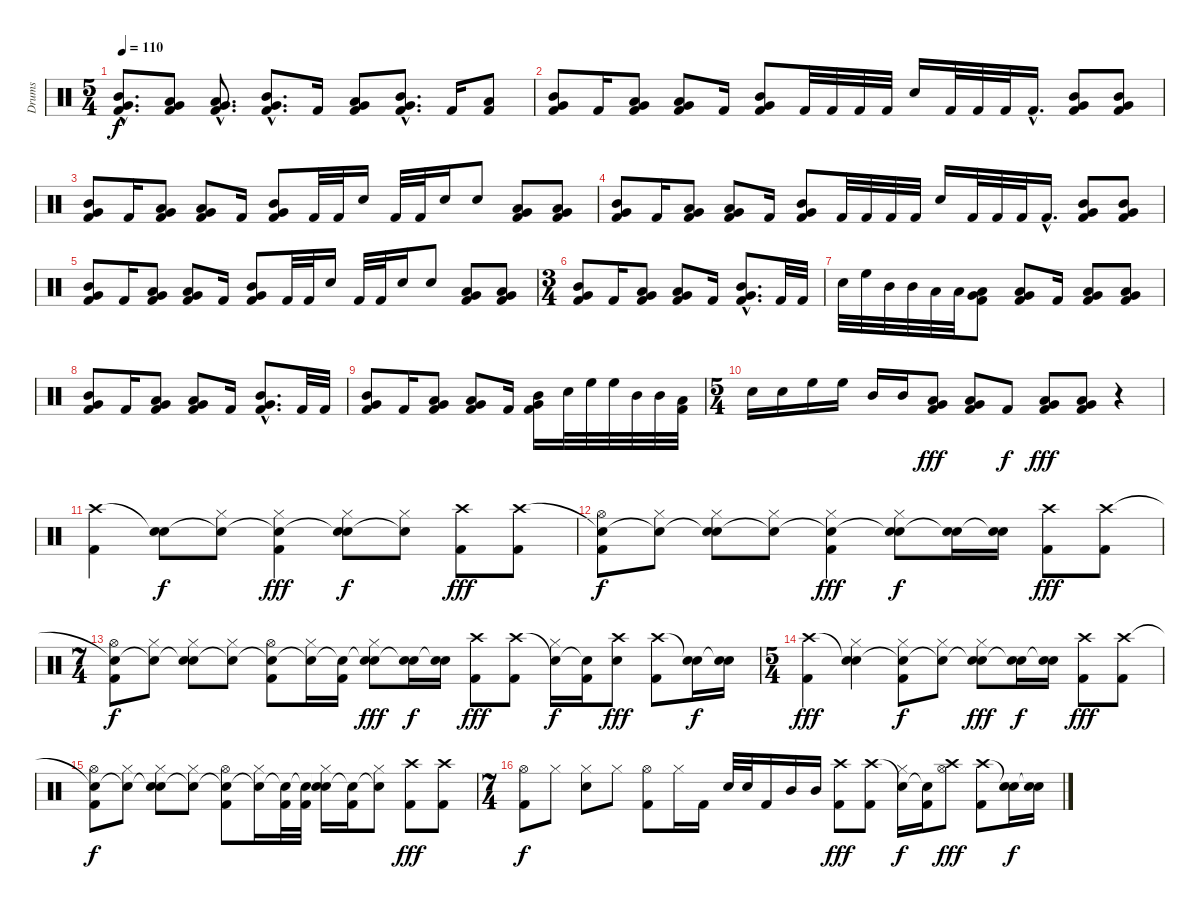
\track ("Drums" "Drums") {instrument percussion}
\staff {score}
\articulation defaults
\ts (5 4)
\tempo 110
\clef neutral
\ks c
("Mid Tom (hit)"{hac} "Very Low Tom (hit)"{hac} "Kick (hit) 2"{hac}).8{d dy f} ("Low Floor Tom (hit)" "Very Low Tom (hit)" "Kick (hit) 2").8 ("Low Floor Tom (hit)"{hac} "Very Low Tom (hit)"{hac} "Kick (hit) 2"{hac}).8{d} ("Mid Tom (hit)"{hac} "Very Low Tom (hit)"{hac} "Kick (hit) 2"{hac}).8{d} "Kick (hit) 2".16 ("Low Floor Tom (hit)" "Very Low Tom (hit)" "Kick (hit) 2").8 ("Mid Tom (hit)"{hac} "Very Low Tom (hit)"{hac} "Kick (hit) 2"{hac}).8{d} "Kick (hit) 2".16 ("Low Floor Tom (hit)" "Kick (hit) 2").8 |
("Mid Tom (hit)" "Very Low Tom (hit)" "Kick (hit) 2").8 "Kick (hit) 2".16 ("Low Floor Tom (hit)" "Very Low Tom (hit)" "Kick (hit) 2").8 ("Low Floor Tom (hit)" "Very Low Tom (hit)" "Kick (hit) 2").8 "Kick (hit) 2".16 ("Mid Tom (hit)" "Very Low Tom (hit)" "Kick (hit) 2").8 "Kick (hit) 2".32 "Kick (hit) 2".32 "Kick (hit) 2".32 "Kick (hit) 2".32 "Snare (hit) 2".16 "Kick (hit) 2".32 "Kick (hit) 2".32 "Kick (hit) 2".32 "Kick (hit) 2"{hac}.16{d} ("Mid Tom (hit)" "Very Low Tom (hit)" "Kick (hit) 2").8 ("Mid Tom (hit)" "Very Low Tom (hit)" "Kick (hit) 2").8 |
("Mid Tom (hit)" "Very Low Tom (hit)" "Kick (hit) 2").8 "Kick (hit) 2".16 ("Low Floor Tom (hit)" "Very Low Tom (hit)" "Kick (hit) 2").8 ("Low Floor Tom (hit)" "Very Low Tom (hit)" "Kick (hit) 2").8 "Kick (hit) 2".16 ("Mid Tom (hit)" "Very Low Tom (hit)" "Kick (hit) 2").8 "Kick (hit) 2".32 "Kick (hit) 2".32 "Snare (hit) 2".16 "Kick (hit) 2".32 "Kick (hit) 2".32 "Snare (hit) 2".16 "Snare (hit) 2".8 ("Low Floor Tom (hit)" "Very Low Tom (hit)" "Kick (hit) 2").8 ("Low Floor Tom (hit)" "Very Low Tom (hit)" "Kick (hit) 2").8 |
("Mid Tom (hit)" "Very Low Tom (hit)" "Kick (hit) 2").8 "Kick (hit) 2".16 ("Low Floor Tom (hit)" "Very Low Tom (hit)" "Kick (hit) 2").8 ("Low Floor Tom (hit)" "Very Low Tom (hit)" "Kick (hit) 2").8 "Kick (hit) 2".16 ("Mid Tom (hit)" "Very Low Tom (hit)" "Kick (hit) 2").8 "Kick (hit) 2".32 "Kick (hit) 2".32 "Kick (hit) 2".32 "Kick (hit) 2".32 "Snare (hit) 2".16 "Kick (hit) 2".32 "Kick (hit) 2".32 "Kick (hit) 2".32 "Kick (hit) 2"{hac}.16{d} ("Mid Tom (hit)" "Very Low Tom (hit)" "Kick (hit) 2").8 ("Mid Tom (hit)" "Very Low Tom (hit)" "Kick (hit) 2").8 |
("Mid Tom (hit)" "Very Low Tom (hit)" "Kick (hit) 2").8 "Kick (hit) 2".16 ("Low Floor Tom (hit)" "Very Low Tom (hit)" "Kick (hit) 2").8 ("Low Floor Tom (hit)" "Very Low Tom (hit)" "Kick (hit) 2").8 "Kick (hit) 2".16 ("Mid Tom (hit)" "Very Low Tom (hit)" "Kick (hit) 2").8 "Kick (hit) 2".32 "Kick (hit) 2".32 "Snare (hit) 2".16 "Kick (hit) 2".32 "Kick (hit) 2".32 "Snare (hit) 2".16 "Snare (hit) 2".8 ("Low Floor Tom (hit)" "Very Low Tom (hit)" "Kick (hit) 2").8 ("Low Floor Tom (hit)" "Very Low Tom (hit)" "Kick (hit) 2").8 |
\ts (3 4)
("Mid Tom (hit)" "Very Low Tom (hit)" "Kick (hit) 2").8 "Kick (hit) 2".16 ("Low Floor Tom (hit)" "Very Low Tom (hit)" "Kick (hit) 2").8 ("Low Floor Tom (hit)" "Very Low Tom (hit)" "Kick (hit) 2").8 "Kick (hit) 2".16 ("Mid Tom (hit)"{hac} "Very Low Tom (hit)"{hac} "Kick (hit) 2"{hac}).8{d} "Kick (hit) 2".32 "Kick (hit) 2".32 |
"Snare (hit) 2".32 "High Floor Tom (hit)".32 "Mid Tom (hit)".32 "Mid Tom (hit)".32 "Low Floor Tom (hit)".32 "Low Floor Tom (hit)".32 ("Low Floor Tom (hit)" "Very Low Tom (hit)" "Kick (hit) 2").8 ("Low Floor Tom (hit)" "Very Low Tom (hit)" "Kick (hit) 2").8 "Kick (hit) 2".16 ("Low Floor Tom (hit)" "Very Low Tom (hit)" "Kick (hit) 2").8 ("Low Floor Tom (hit)" "Very Low Tom (hit)" "Kick (hit) 2").8 |
("Mid Tom (hit)" "Very Low Tom (hit)" "Kick (hit) 2").8 "Kick (hit) 2".16 ("Low Floor Tom (hit)" "Very Low Tom (hit)" "Kick (hit) 2").8 ("Low Floor Tom (hit)" "Very Low Tom (hit)" "Kick (hit) 2").8 "Kick (hit) 2".16 ("Mid Tom (hit)"{hac} "Very Low Tom (hit)"{hac} "Kick (hit) 2"{hac}).8{d} "Kick (hit) 2".32 "Kick (hit) 2".32 |
("Mid Tom (hit)" "Very Low Tom (hit)" "Kick (hit) 2").8 "Kick (hit) 2".16 ("Low Floor Tom (hit)" "Very Low Tom (hit)" "Kick (hit) 2").8 ("Low Floor Tom (hit)" "Very Low Tom (hit)" "Kick (hit) 2").8 "Kick (hit) 2".16 ("Mid Tom (hit)" "Very Low Tom (hit)" "Kick (hit) 2").16 "Snare (hit) 2".32 "High Floor Tom (hit)".32 "High Floor Tom (hit)".32 "Mid Tom (hit)".32 "Mid Tom (hit)".32 ("Low Floor Tom (hit)" "Kick (hit) 2").32 |
\ts (5 4)
"Snare (hit) 2".16 "Snare (hit) 2".16 "High Floor Tom (hit)".16 "High Floor Tom (hit)".16 "Mid Tom (hit)".16 "Mid Tom (hit)".16 ("Low Floor Tom (hit)" "Very Low Tom (hit)" "Kick (hit) 2").8{dy fff} ("Low Floor Tom (hit)" "Very Low Tom (hit)" "Kick (hit) 2").8 "Kick (hit) 2".8{dy f} ("Low Floor Tom (hit)" "Very Low Tom (hit)" "Kick (hit) 2").8{dy fff} ("Low Floor Tom (hit)" "Very Low Tom (hit)" "Kick (hit) 2").8 r.4 |
("Crash high (hit)" "Kick (hit) 2").4 ("Snare (hit)"{t} "Snare (hit) 2").8{dy f} ("Snare (hit)"{t} "Hi-Hat (closed)").8 ("Snare (hit)"{t} "Hi-Hat (closed)" "Kick (hit) 2").4{dy fff} ("Snare (hit)"{t} "Hi-Hat (closed)" "Snare (hit) 2").8{dy f} ("Snare (hit)"{t} "Hi-Hat (closed)").8 ("Crash high (hit)" "Kick (hit) 2").8{dy fff} ("Crash high (hit)" "Kick (hit) 2").8 |
("Snare (hit)"{t} "Hi-Hat (open)" "Kick (hit) 2").8{dy f} ("Snare (hit)"{t} "Hi-Hat (closed)").8 ("Snare (hit)"{t} "Hi-Hat (closed)" "Snare (hit) 2").8 ("Snare (hit)"{t} "Hi-Hat (closed)").8 ("Snare (hit)"{t} "Hi-Hat (closed)" "Kick (hit) 2").4{dy fff} ("Snare (hit)"{t} "Hi-Hat (closed)" "Snare (hit) 2").8{dy f} ("Snare (hit)"{t} "Snare (hit) 2").16 ("Snare (hit)"{t} "Snare (hit) 2").16 ("Crash high (hit)" "Kick (hit) 2").8{dy fff} ("Crash high (hit)" "Kick (hit) 2").8 |
\ts (7 4)
("Snare (hit)"{t} "Hi-Hat (open)" "Kick (hit) 2").8{dy f} ("Snare (hit)"{t} "Hi-Hat (closed)").8 ("Snare (hit)"{t} "Hi-Hat (closed)" "Snare (hit) 2").8 ("Snare (hit)"{t} "Hi-Hat (closed)").8 ("Snare (hit)"{t} "Hi-Hat (open)" "Kick (hit) 2").8 ("Snare (hit)"{t} "Hi-Hat (closed)").16 ("Snare (hit)"{t} "Kick (hit) 2").16 ("Snare (hit)"{t} "Hi-Hat (closed)" "Snare (hit) 2").8{dy fff} ("Snare (hit)"{t} "Snare (hit) 2").16{dy f} ("Snare (hit)"{t} "Snare (hit) 2").16 ("Crash high (hit)" "Kick (hit) 2").8{dy fff} ("Crash high (hit)" "Kick (hit) 2").8 ("Snare (hit)"{t} "Hi-Hat (closed)").16{dy f} ("Snare (hit)"{t} "Kick (hit) 2").16 ("Crash high (hit)" "Snare (hit) 2").8{dy fff} ("Crash high (hit)" "Kick (hit) 2").8 ("Snare (hit)"{t} "Snare (hit) 2").16{dy f} ("Snare (hit)"{t} "Snare (hit) 2").16 |
\ts (5 4)
("Crash high (hit)" "Kick (hit) 2").4{dy fff} ("Snare (hit)"{t} "Hi-Hat (closed)" "Snare (hit) 2").4 ("Snare (hit)"{t} "Hi-Hat (closed)" "Kick (hit) 2").8{dy f} ("Snare (hit)"{t} "Hi-Hat (closed)").8 ("Snare (hit)"{t} "Hi-Hat (closed)" "Snare (hit) 2").8{dy fff} ("Snare (hit)"{t} "Snare (hit) 2").16{dy f} ("Snare (hit)"{t} "Snare (hit) 2").16 ("Crash high (hit)" "Kick (hit) 2").8{dy fff} ("Crash high (hit)" "Kick (hit) 2").8 |
("Snare (hit)"{t} "Hi-Hat (open)" "Kick (hit) 2").8{dy f} ("Snare (hit)"{t} "Hi-Hat (closed)").8 ("Snare (hit)"{t} "Hi-Hat (closed)" "Snare (hit) 2").8 ("Snare (hit)"{t} "Hi-Hat (closed)").8 ("Snare (hit)"{t} "Hi-Hat (open)" "Kick (hit) 2").8 ("Snare (hit)"{t} "Hi-Hat (closed)").16 ("Snare (hit)"{t} "Kick (hit) 2").32 ("Snare (hit)"{t} "Kick (hit) 2").32 ("Snare (hit)"{t} "Hi-Hat (closed)" "Snare (hit) 2").16 ("Snare (hit)"{t} "Kick (hit) 2").16 ("Snare (hit)"{t} "Hi-Hat (closed)").8 ("Crash high (hit)" "Kick (hit) 2").8{dy fff} ("Crash high (hit)" "Kick (hit) 2").8 |
\ts (7 4)
("Hi-Hat (open)" "Kick (hit) 2").8{dy f} "Hi-Hat (closed)".8 ("Hi-Hat (closed)" "Snare (hit) 2").8 "Hi-Hat (closed)".8 ("Hi-Hat (open)" "Kick (hit) 2").8 "Hi-Hat (closed)".16 "Kick (hit) 2".16 "Snare (hit) 2".32 "Snare (hit) 2".32 "Kick (hit) 2".16 "Mid Tom (hit)".16 "Mid Tom (hit)".16 ("Crash high (hit)" "Kick (hit) 2").8{dy fff} ("Crash high (hit)" "Kick (hit) 2").8 ("Snare (hit)"{t} "Hi-Hat (closed)").16{dy f} ("Snare (hit)"{t} "Kick (hit) 2").16 ("Crash high (hit)" "Hi-Hat (open)").8{dy fff} ("Crash high (hit)" "Kick (hit) 2").8 ("Snare (hit)"{t} "Snare (hit) 2").16{dy f} ("Snare (hit)"{t} "Snare (hit) 2").16
